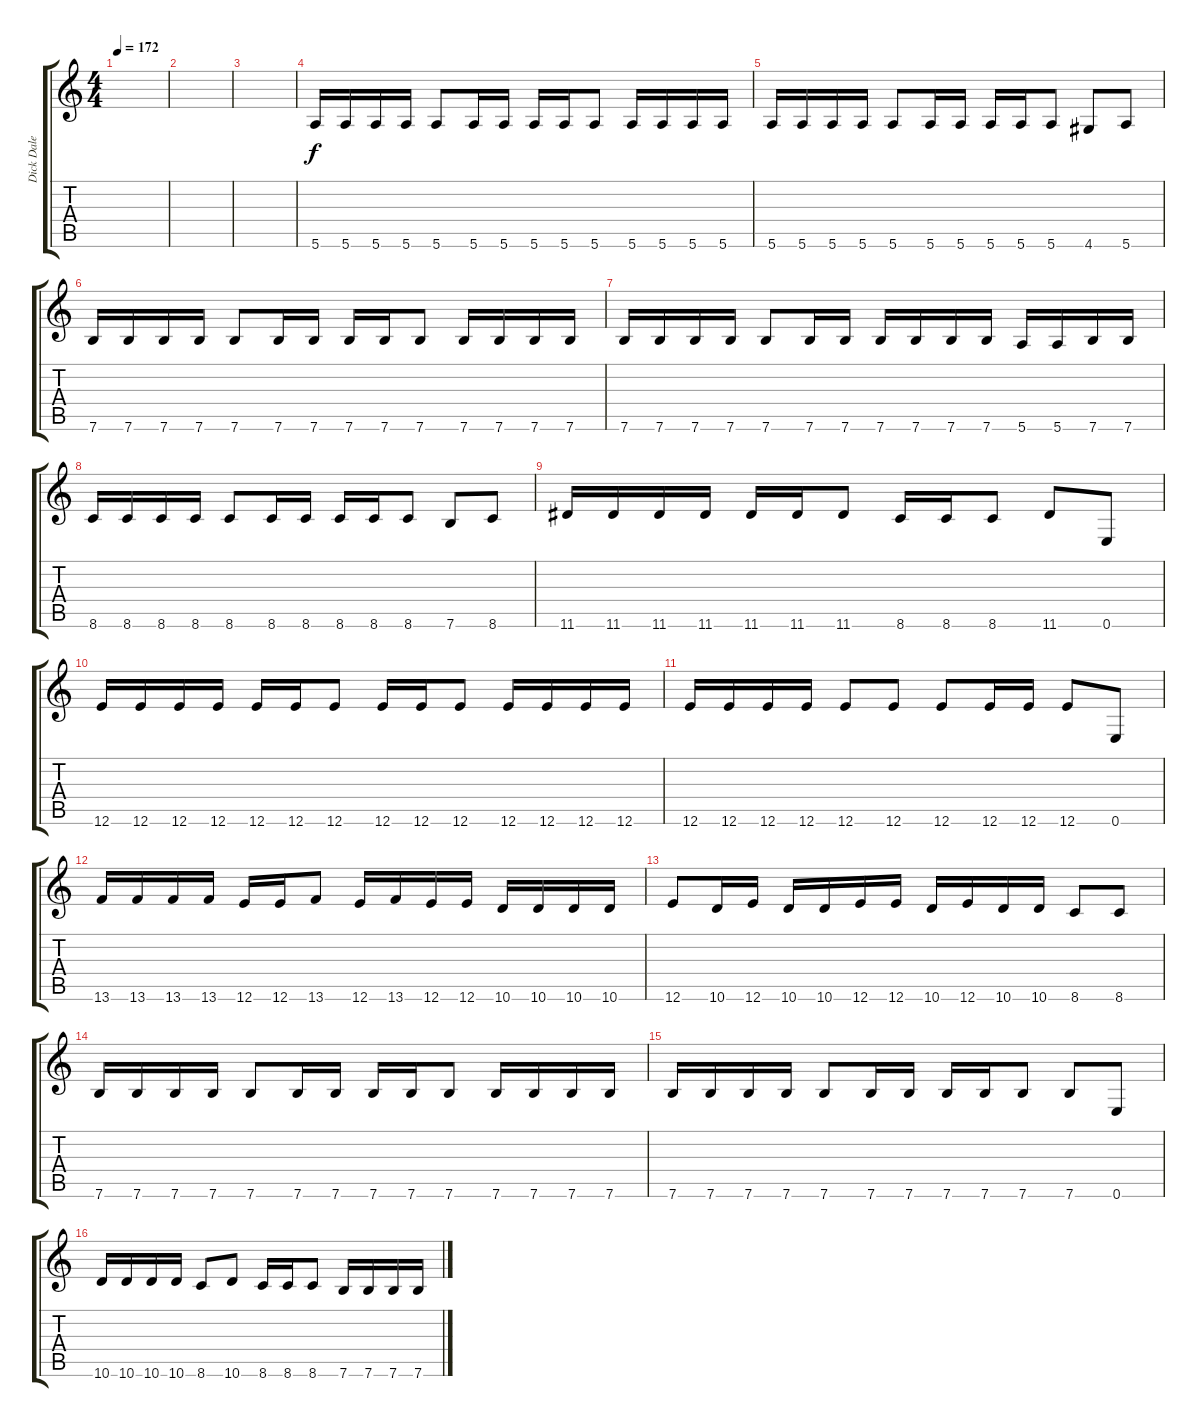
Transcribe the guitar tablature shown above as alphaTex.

\track ("Dick Dale" "Dick Dale") {instrument overdrivenguitar}
\staff {score tabs}
\tuning (E4 B3 G3 D3 A2 E2) {hide}
\ts (4 4)
\tempo 172
\clef g2
\ks c
|
|
|
5.6.16 5.6.16 5.6.16 5.6.16 5.6.8 5.6.16 5.6.16 5.6.16 5.6.16 5.6.8 5.6.16 5.6.16 5.6.16 5.6.16 |
5.6.16 5.6.16 5.6.16 5.6.16 5.6.8 5.6.16 5.6.16 5.6.16 5.6.16 5.6.8 4.6.8 5.6.8 |
7.6.16 7.6.16 7.6.16 7.6.16 7.6.8 7.6.16 7.6.16 7.6.16 7.6.16 7.6.8 7.6.16 7.6.16 7.6.16 7.6.16 |
7.6.16 7.6.16 7.6.16 7.6.16 7.6.8 7.6.16 7.6.16 7.6.16 7.6.16 7.6.16 7.6.16 5.6.16 5.6.16 7.6.16 7.6.16 |
8.6.16 8.6.16 8.6.16 8.6.16 8.6.8 8.6.16 8.6.16 8.6.16 8.6.16 8.6.8 7.6.8 8.6.8 |
11.6.16 11.6.16 11.6.16 11.6.16 11.6.16 11.6.16 11.6.8 8.6.16 8.6.16 8.6.8 11.6.8 0.6.8 |
12.6.16 12.6.16 12.6.16 12.6.16 12.6.16 12.6.16 12.6.8 12.6.16 12.6.16 12.6.8 12.6.16 12.6.16 12.6.16 12.6.16 |
12.6.16 12.6.16 12.6.16 12.6.16 12.6.8 12.6.8 12.6.8 12.6.16 12.6.16 12.6.8 0.6.8 |
13.6.16 13.6.16 13.6.16 13.6.16 12.6.16 12.6.16 13.6.8 12.6.16 13.6.16 12.6.16 12.6.16 10.6.16 10.6.16 10.6.16 10.6.16 |
12.6.8 10.6.16 12.6.16 10.6.16 10.6.16 12.6.16 12.6.16 10.6.16 12.6.16 10.6.16 10.6.16 8.6.8 8.6.8 |
7.6.16 7.6.16 7.6.16 7.6.16 7.6.8 7.6.16 7.6.16 7.6.16 7.6.16 7.6.8 7.6.16 7.6.16 7.6.16 7.6.16 |
7.6.16 7.6.16 7.6.16 7.6.16 7.6.8 7.6.16 7.6.16 7.6.16 7.6.16 7.6.8 7.6.8 0.6.8 |
10.6.16 10.6.16 10.6.16 10.6.16 8.6.8 10.6.8 8.6.16 8.6.16 8.6.8 7.6.16 7.6.16 7.6.16 7.6.16
